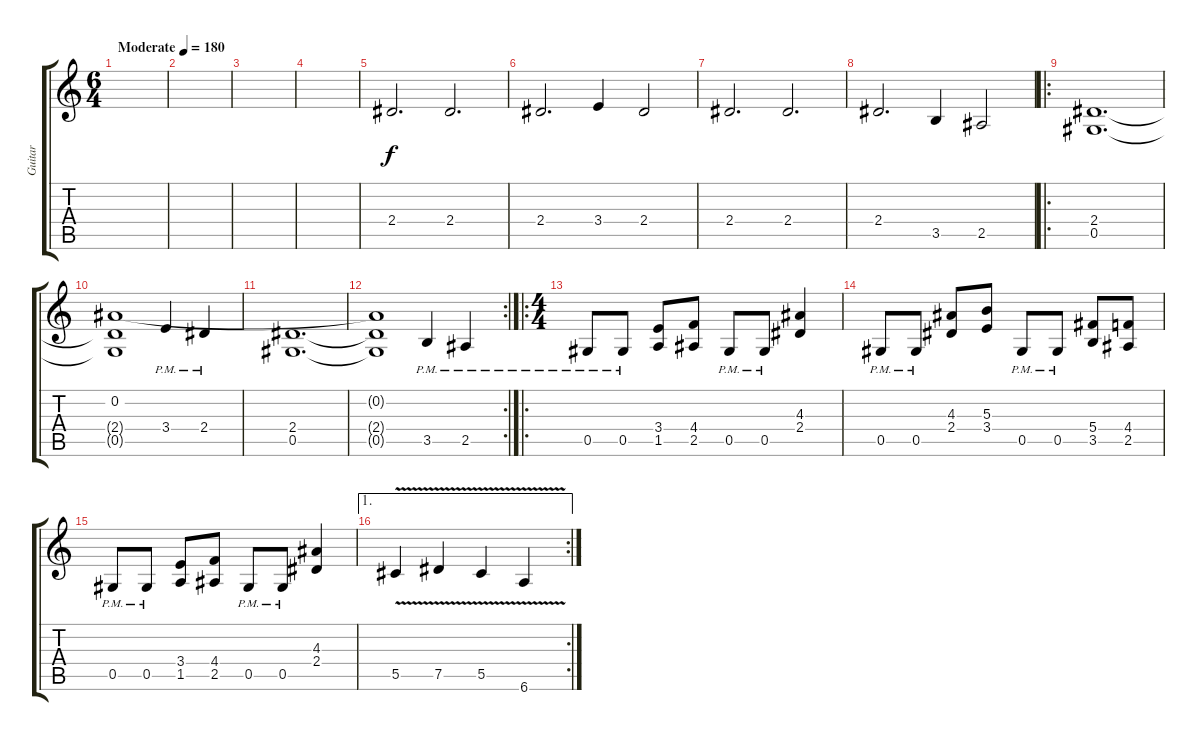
\track ("Guitar" "Guitar") {instrument distortionguitar}
\staff {score tabs}
\tuning (Eb4 Bb3 Gb3 Db3 Ab2 Eb2) {hide}
\ts (6 4)
\tempo (180 "Moderate")
\clef g2
\ks c
|
|
|
|
2.4.2{d volume 12 instrument electricguitarjazz} 2.4.2{d} |
2.4.2{d} 3.4.4 2.4.2 |
2.4.2{d} 2.4.2{d} |
2.4.2{d} 3.5.4 2.5.2 |
\ro
(2.4 0.5).1{d volume 16 instrument distortionguitar} |
(0.2 2.4{t} 0.5{t}).1 3.4{pm}.4 2.4{pm}.4 |
(2.4 0.5).1{d} |
\rc 2
(0.2{t} 2.4{t} 0.5{t}).1 3.5{pm}.4 2.5{pm}.4 |
\ro
\ts (4 4)
0.5{pm}.8 0.5{pm}.8 (3.4 1.5).8 (4.4 2.5).8 0.5{pm}.8 0.5{pm}.8 (4.3 2.4).4 |
0.5{pm}.8 0.5{pm}.8 (4.3 2.4).8 (5.3 3.4).8 0.5{pm}.8 0.5{pm}.8 (5.4 3.5).8 (4.4 2.5).8 |
0.5{pm}.8 0.5{pm}.8 (3.4 1.5).8 (4.4 2.5).8 0.5{pm}.8 0.5{pm}.8 (4.3 2.4).4 |
\ae 1
\rc 2
5.5{v}.4 7.5{v}.4 5.5{v}.4 6.6{v}.4
